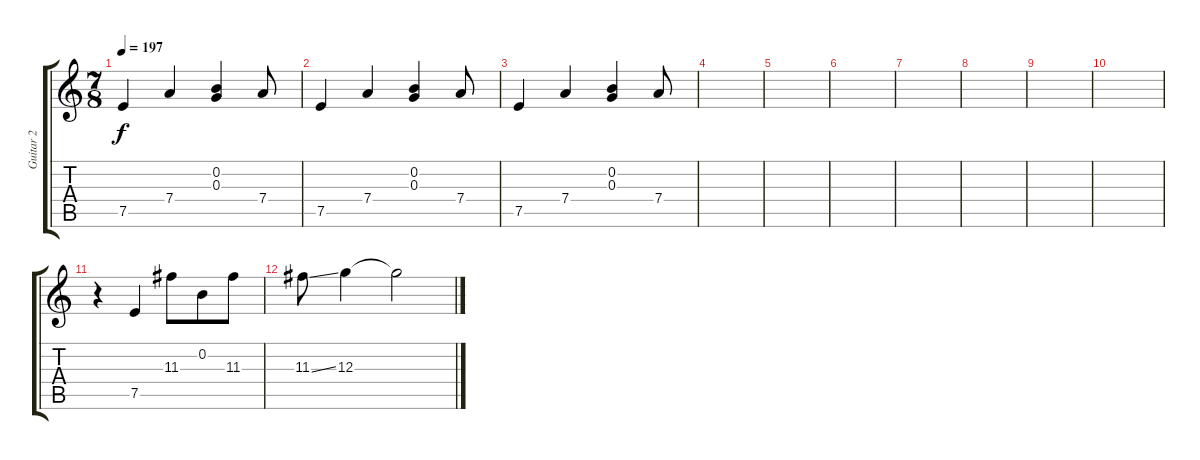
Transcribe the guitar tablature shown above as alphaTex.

\track ("Guitar 2" "Guitar 2") {instrument acousticguitarsteel}
\staff {score tabs}
\tuning (E4 B3 G3 D3 A2 E2) {hide}
\ts (7 8)
\tempo 197
\clef g2
\ks c
7.5.4{dy f} 7.4.4 (0.2 0.3).4 7.4.8 |
7.5.4 7.4.4 (0.2 0.3).4 7.4.8 |
7.5.4 7.4.4 (0.2 0.3).4 7.4.8 |
|
|
|
|
|
|
|
r.4{volume 16 instrument electricguitarjazz} 7.5.4 11.3.8 0.2.8 11.3.8 |
11.3{ss}.8{instrument electricguitarjazz} 12.3.4 12.3{t}.2
